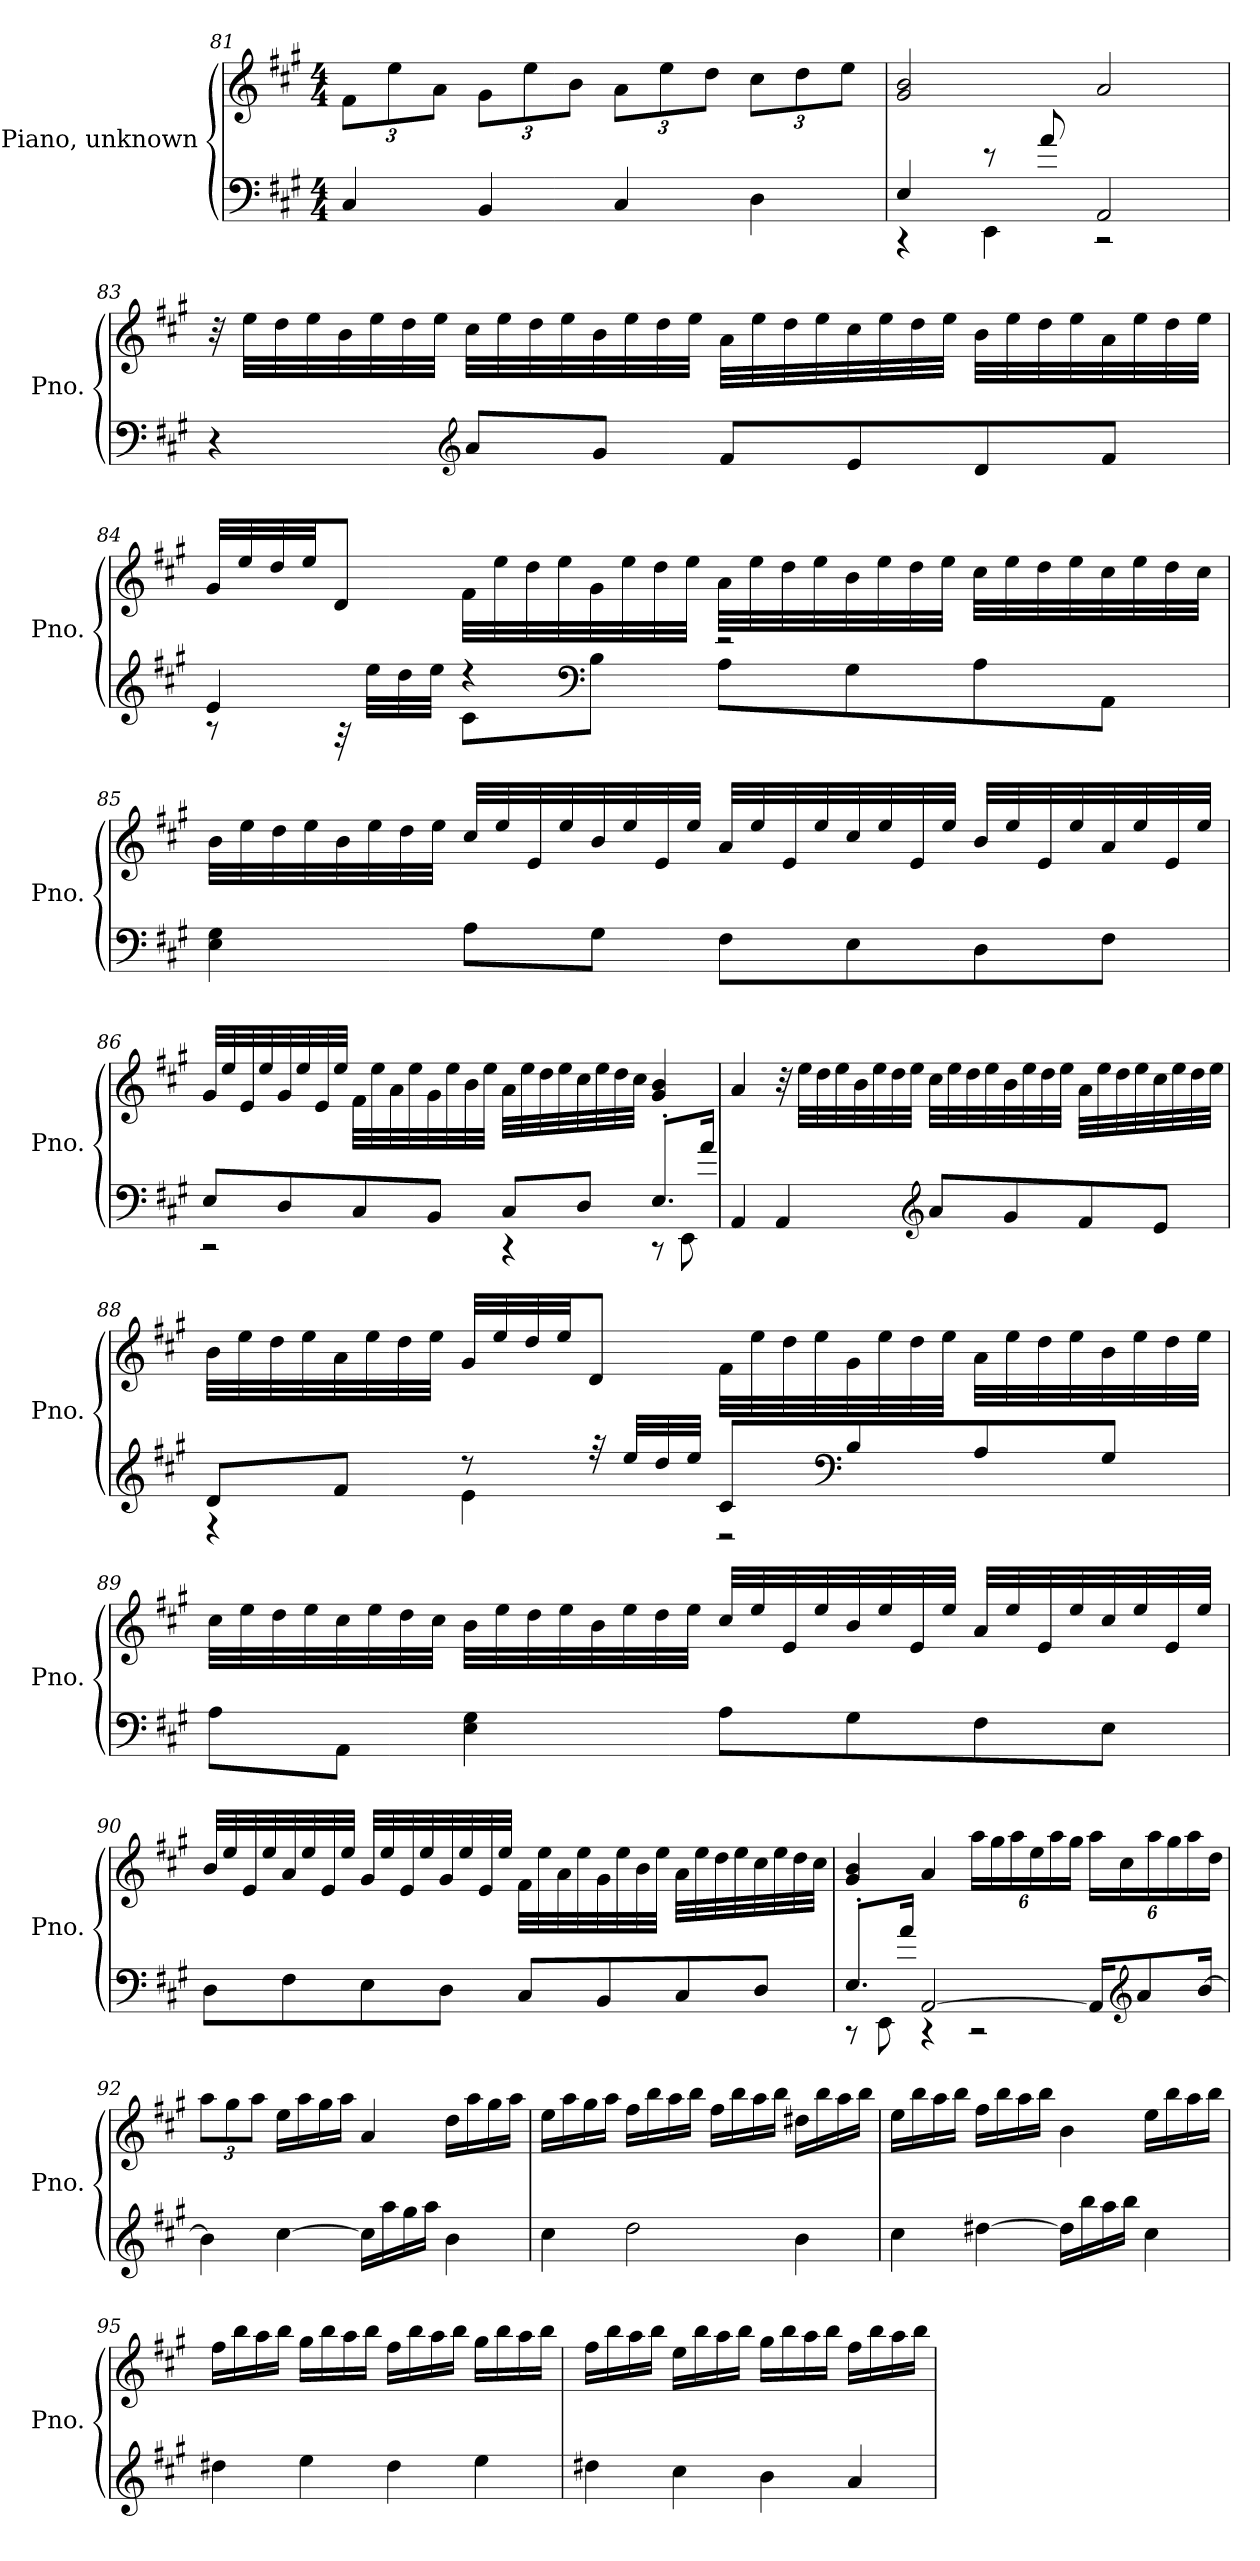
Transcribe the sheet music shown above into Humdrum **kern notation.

**kern	**kern
*part1	*part1
*staff2	*staff1
*I"Piano, unknown	*
*I'Pno.	*
*clefF4	*clefG2
*k[f#c#g#]	*k[f#c#g#]
*M4/4	*M4/4
*	*Xbrackettup
=81	=81
4C#/	12f#\L
.	12ee\
.	12a\J
4BB/	12g#\L
.	12ee\
.	12b\J
4C#/	12a\L
.	12ee\
.	12dd\J
4D\	12cc#\L
.	12dd\
.	12ee\J
=82	=82
*^	*
4E/	4r	2g#/ 2b/
8r	4EE\	.
8a/	.	.
2AA/	2r	2a/
*v	*v	*
!!LO:LB:g=z
=83	=83
4r	32r
.	32ee\LLL
.	32dd\
.	32ee\
.	32b\
.	32ee\
.	32dd\
.	32ee\JJJ
*clefG2	*
8a/L	32cc#\LLL
.	32ee\
.	32dd\
.	32ee\
8g#/J	32b\
.	32ee\
.	32dd\
.	32ee\JJJ
8f#/L	32a\LLL
.	32ee\
.	32dd\
.	32ee\
8e/	32cc#\
.	32ee\
.	32dd\
.	32ee\JJJ
8d/	32b\LLL
.	32ee\
.	32dd\
.	32ee\
8f#/J	32a\
.	32ee\
.	32dd\
.	32ee\JJJ
!!LO:LB:g=z
=84	=84
*^	*
4e/	8r	32g#/LLL
.	.	32ee/
.	.	32dd/
.	.	32ee/JJ
.	32r	8d/J
.	32ee\LLL	.
.	32dd\	.
.	32ee\JJJ	.
4r	8c#\L	32f#\LLL
.	.	32ee\
.	.	32dd\
.	.	32ee\
*clefF4	*	*
.	8B\J	32g#\
.	.	32ee\
.	.	32dd\
.	.	32ee\JJJ
2r	8A\L	32a\LLL
.	.	32ee\
.	.	32dd\
.	.	32ee\
.	8G#\	32b\
.	.	32ee\
.	.	32dd\
.	.	32ee\JJJ
.	8A\	32cc#\LLL
.	.	32ee\
.	.	32dd\
.	.	32ee\
.	8AA\J	32cc#\
.	.	32ee\
.	.	32dd\
.	.	32cc#\JJJ
*v	*v	*
!!LO:LB:g=z
=85	=85
4E\ 4G#\	32b\LLL
.	32ee\
.	32dd\
.	32ee\
.	32b\
.	32ee\
.	32dd\
.	32ee\JJJ
8A\L	32cc#/LLL
.	32ee/
.	32e/
.	32ee/
8G#\J	32b/
.	32ee/
.	32e/
.	32ee/JJJ
8F#\L	32a/LLL
.	32ee/
.	32e/
.	32ee/
8E\	32cc#/
.	32ee/
.	32e/
.	32ee/JJJ
8D\	32b/LLL
.	32ee/
.	32e/
.	32ee/
8F#\J	32a/
.	32ee/
.	32e/
.	32ee/JJJ
!!LO:LB:g=z
=86	=86
*^	*
8E/L	2r	32g#/LLL
.	.	32ee/
.	.	32e/
.	.	32ee/
8D/	.	32g#/
.	.	32ee/
.	.	32e/
.	.	32ee/JJJ
8C#/	.	32f#\LLL
.	.	32ee\
.	.	32a\
.	.	32ee\
8BB/J	.	32g#\
.	.	32ee\
.	.	32b\
.	.	32ee\JJJ
8C#/L	4r	32a\LLL
.	.	32ee\
.	.	32dd\
.	.	32ee\
8D/J	.	32cc#\
.	.	32ee\
.	.	32dd\
.	.	32cc#\JJJ
8.E'/L	8r	4g#/ 4b/
.	8EE\	.
16a/Jk	.	.
*v	*v	*
!!LO:LB:g=z
=87	=87
4AA/	4a/
4AA/	32r
.	32ee\LLL
.	32dd\
.	32ee\
.	32b\
.	32ee\
.	32dd\
.	32ee\JJJ
*clefG2	*
8a/L	32cc#\LLL
.	32ee\
.	32dd\
.	32ee\
8g#/	32b\
.	32ee\
.	32dd\
.	32ee\JJJ
8f#/	32a\LLL
.	32ee\
.	32dd\
.	32ee\
8e/J	32cc#\
.	32ee\
.	32dd\
.	32ee\JJJ
!!LO:PB:g=z
=88	=88
*^	*
8d/L	4r	32b\LLL
.	.	32ee\
.	.	32dd\
.	.	32ee\
8f#/J	.	32a\
.	.	32ee\
.	.	32dd\
.	.	32ee\JJJ
8r	4e\	32g#/LLL
.	.	32ee/
.	.	32dd/
.	.	32ee/JJ
32r	.	8d/J
32ee/LLL	.	.
32dd/	.	.
32ee/JJJ	.	.
8c#/L	2r	32f#\LLL
.	.	32ee\
.	.	32dd\
.	.	32ee\
*clefF4	*	*
8B/	.	32g#\
.	.	32ee\
.	.	32dd\
.	.	32ee\JJJ
8A/	.	32a\LLL
.	.	32ee\
.	.	32dd\
.	.	32ee\
8G#/J	.	32b\
.	.	32ee\
.	.	32dd\
.	.	32ee\JJJ
*v	*v	*
!!LO:LB:g=z
=89	=89
8A\L	32cc#\LLL
.	32ee\
.	32dd\
.	32ee\
8AA\J	32cc#\
.	32ee\
.	32dd\
.	32cc#\JJJ
4E\ 4G#\	32b\LLL
.	32ee\
.	32dd\
.	32ee\
.	32b\
.	32ee\
.	32dd\
.	32ee\JJJ
8A\L	32cc#/LLL
.	32ee/
.	32e/
.	32ee/
8G#\	32b/
.	32ee/
.	32e/
.	32ee/JJJ
8F#\	32a/LLL
.	32ee/
.	32e/
.	32ee/
8E\J	32cc#/
.	32ee/
.	32e/
.	32ee/JJJ
!!LO:LB:g=z
=90	=90
8D\L	32b/LLL
.	32ee/
.	32e/
.	32ee/
8F#\	32a/
.	32ee/
.	32e/
.	32ee/JJJ
8E\	32g#/LLL
.	32ee/
.	32e/
.	32ee/
8D\J	32g#/
.	32ee/
.	32e/
.	32ee/JJJ
8C#/L	32f#\LLL
.	32ee\
.	32a\
.	32ee\
8BB/	32g#\
.	32ee\
.	32b\
.	32ee\JJJ
8C#/	32a\LLL
.	32ee\
.	32dd\
.	32ee\
8D/J	32cc#\
.	32ee\
.	32dd\
.	32cc#\JJJ
!!LO:LB:g=z
=91	=91
*^	*
8.E'/L	8r	4g#/ 4b/
.	8EE\	.
16a/Jk	.	.
[2AA/	4r	4a/
.	2r	24aa\LL
.	.	24gg#\
.	.	24aa\
.	.	24ee\
.	.	24aa\
.	.	24gg#\JJ
16AA/KL]	.	24aa\LL
.	.	24cc#\
*clefG2	*	*
8a/	.	.
.	.	24aa\
.	.	24gg#\
.	.	24aa\
[16b/Jk	.	.
.	.	24dd\JJ
*v	*v	*
=92	=92
4b\]	12aa\L
.	12gg#\
.	12aa\J
[4cc#\	16ee\LL
.	16aa\
.	16gg#\
.	16aa\JJ
16cc#\LL]	4a/
16aa\	.
16gg#\	.
16aa\JJ	.
4b\	16dd\LL
.	16aa\
.	16gg#\
.	16aa\JJ
!!LO:LB:g=z
=93	=93
4cc#\	16ee\LL
.	16aa\
.	16gg#\
.	16aa\JJ
2dd\	16ff#\LL
.	16bb\
.	16aa\
.	16bb\JJ
.	16ff#\LL
.	16bb\
.	16aa\
.	16bb\JJ
4b\	16dd#X\LL
.	16bb\
.	16aa\
.	16bb\JJ
=94	=94
4cc#\	16ee\LL
.	16bb\
.	16aa\
.	16bb\JJ
[4dd#X\	16ff#\LL
.	16bb\
.	16aa\
.	16bb\JJ
16dd#\LL]	4b\
16bb\	.
16aa\	.
16bb\JJ	.
4cc#\	16ee\LL
.	16bb\
.	16aa\
.	16bb\JJ
!!LO:LB:g=z
=95	=95
4dd#X\	16ff#\LL
.	16bb\
.	16aa\
.	16bb\JJ
4ee\	16gg#\LL
.	16bb\
.	16aa\
.	16bb\JJ
4dd#\	16ff#\LL
.	16bb\
.	16aa\
.	16bb\JJ
4ee\	16gg#\LL
.	16bb\
.	16aa\
.	16bb\JJ
=96	=96
4dd#X\	16ff#\LL
.	16bb\
.	16aa\
.	16bb\JJ
4cc#\	16ee\LL
.	16bb\
.	16aa\
.	16bb\JJ
4b\	16gg#\LL
.	16bb\
.	16aa\
.	16bb\JJ
4a/	16ff#\LL
.	16bb\
.	16aa\
.	16bb\JJ
=	=
*-	*-
